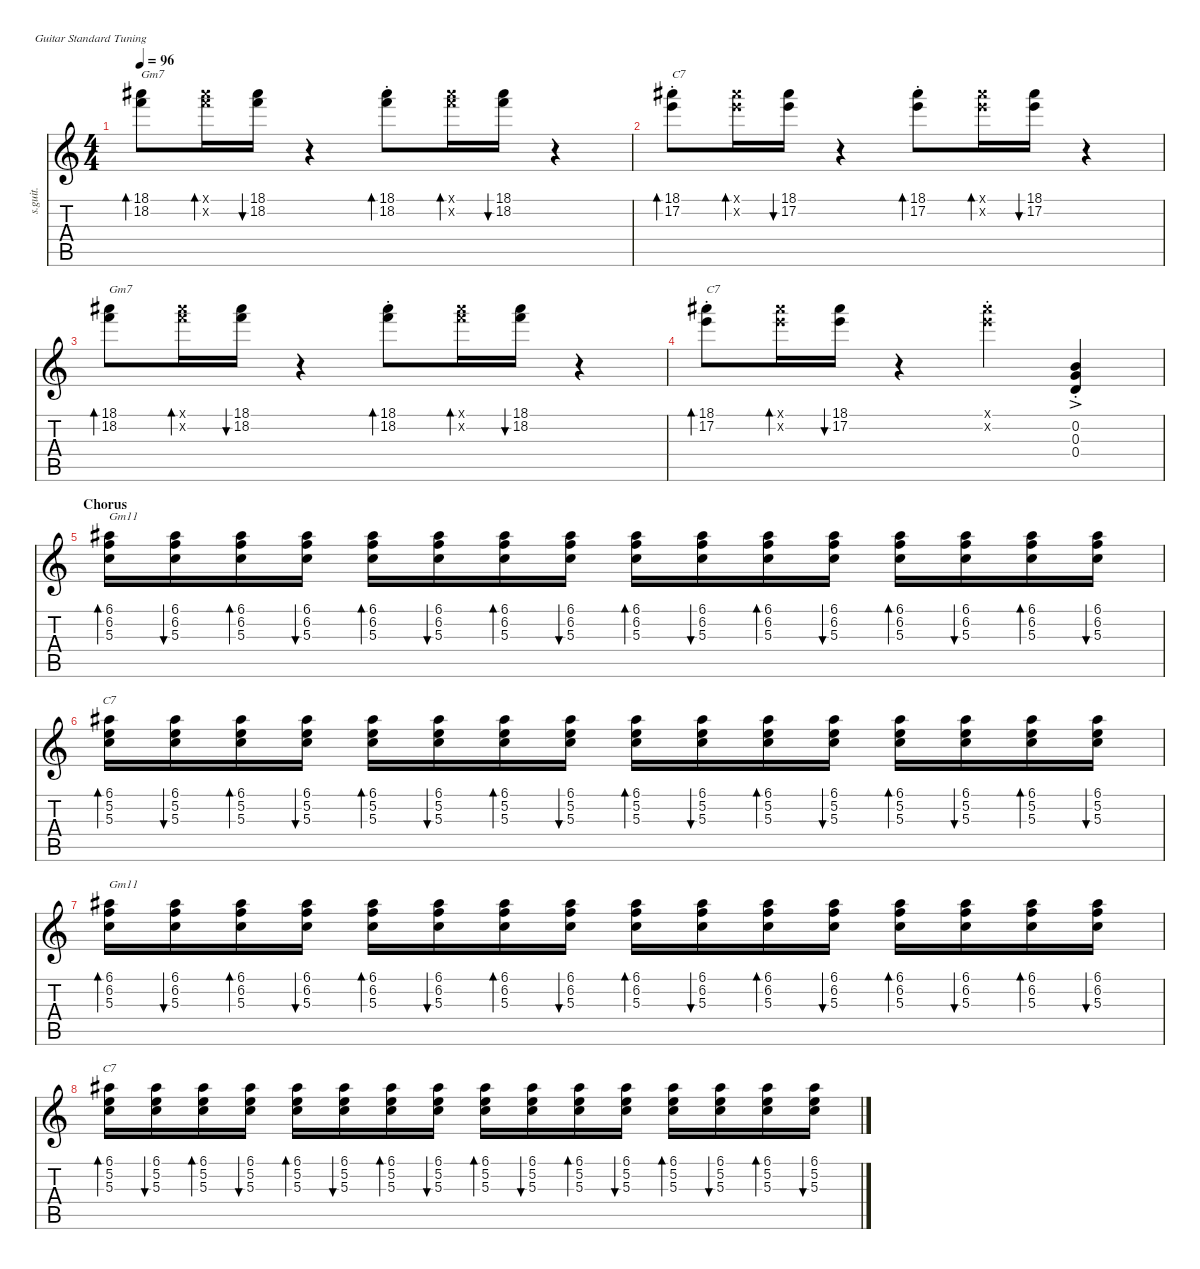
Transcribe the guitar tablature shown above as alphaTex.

\defaultSystemsLayout 4
\hideDynamics
\bracketExtendMode nobrackets
\track ("Dave Navarro (Rhythm)" "s.guit.") {instrument electricguitarclean}
\staff {score tabs}
\tuning (E4 B3 G3 D3 A2 E2)
\chord ("C7" 3 1 2 2 0 x) {showdiagram false}
\ts (4 4)
\tempo 96
\clef g2
\ks c
(18.1{acc #} 18.2).8{bd 30 txt "Gm7" dy f} (18.1{x acc #} 18.2{x}).16{bd 30} (18.1{acc #} 18.2).16{bu 30} r.4 (18.1{st acc #} 18.2{st}).8{bd 30} (18.1{x acc #} 18.2{x}).16{bd 30} (18.1{acc #} 18.2).16{bu 30} r.4 |
(18.1{st acc #} 17.2{st}).8{bd 30 txt "C7"} (18.1{x acc #} 17.2{x}).16{bd 30} (18.1{acc #} 17.2).16{bu 30} r.4 (18.1{st acc #} 17.2{st}).8{bd 30} (18.1{x acc #} 17.2{x}).16{bd 30} (18.1{acc #} 17.2).16{bu 30} r.4 |
(18.1{acc #} 18.2).8{bd 30 txt "Gm7"} (18.1{x acc #} 18.2{x}).16{bd 30} (18.1{acc #} 18.2).16{bu 30} r.4 (18.1{st acc #} 18.2{st}).8{bd 30} (18.1{x acc #} 18.2{x}).16{bd 30} (18.1{acc #} 18.2).16{bu 30} r.4 |
(18.1{st acc #} 17.2{st}).8{bd 30 txt "C7"} (18.1{x acc #} 17.2{x}).16{bd 30} (18.1{acc #} 17.2).16{bu 30} r.4 (18.1{st x acc #} 17.2{st x}).4 (0.2{ac st} 0.3{ac st} 0.4{ac st}).4 |
\section ("" "Chorus")
(6.1{acc #} 6.2 5.3).16{bd 30 txt "Gm11"} (6.1{acc #} 6.2 5.3).16{bu 30} (6.1{acc #} 6.2 5.3).16{bd 30} (6.1{acc #} 6.2 5.3).16{bu 30} (6.1{acc #} 6.2 5.3).16{bd 30} (6.1{acc #} 6.2 5.3).16{bu 30} (6.1{acc #} 6.2 5.3).16{bd 30} (6.1{acc #} 6.2 5.3).16{bu 30} (6.1{acc #} 6.2 5.3).16{bd 30} (6.1{acc #} 6.2 5.3).16{bu 30} (6.1{acc #} 6.2 5.3).16{bd 30} (6.1{acc #} 6.2 5.3).16{bu 30} (6.1{acc #} 6.2 5.3).16{bd 30} (6.1{acc #} 6.2 5.3).16{bu 30} (6.1{acc #} 6.2 5.3).16{bd 30} (6.1{acc #} 6.2 5.3).16{bu 30} |
(6.1{acc #} 5.2 5.3).16{bd 30 ch "C7"} (6.1{acc #} 5.2 5.3).16{bu 30} (6.1{acc #} 5.2 5.3).16{bd 30} (6.1{acc #} 5.2 5.3).16{bu 30} (6.1{acc #} 5.2 5.3).16{bd 30} (6.1{acc #} 5.2 5.3).16{bu 30} (6.1{acc #} 5.2 5.3).16{bd 30} (6.1{acc #} 5.2 5.3).16{bu 30} (6.1{acc #} 5.2 5.3).16{bd 30} (6.1{acc #} 5.2 5.3).16{bu 30} (6.1{acc #} 5.2 5.3).16{bd 30} (6.1{acc #} 5.2 5.3).16{bu 30} (6.1{acc #} 5.2 5.3).16{bd 30} (6.1{acc #} 5.2 5.3).16{bu 30} (6.1{acc #} 5.2 5.3).16{bd 30} (6.1{acc #} 5.2 5.3).16{bu 30} |
(6.1{acc #} 6.2 5.3).16{bd 30 txt "Gm11"} (6.1{acc #} 6.2 5.3).16{bu 30} (6.1{acc #} 6.2 5.3).16{bd 30} (6.1{acc #} 6.2 5.3).16{bu 30} (6.1{acc #} 6.2 5.3).16{bd 30} (6.1{acc #} 6.2 5.3).16{bu 30} (6.1{acc #} 6.2 5.3).16{bd 30} (6.1{acc #} 6.2 5.3).16{bu 30} (6.1{acc #} 6.2 5.3).16{bd 30} (6.1{acc #} 6.2 5.3).16{bu 30} (6.1{acc #} 6.2 5.3).16{bd 30} (6.1{acc #} 6.2 5.3).16{bu 30} (6.1{acc #} 6.2 5.3).16{bd 30} (6.1{acc #} 6.2 5.3).16{bu 30} (6.1{acc #} 6.2 5.3).16{bd 30} (6.1{acc #} 6.2 5.3).16{bu 30} |
(6.1{acc #} 5.2 5.3).16{bd 30 ch "C7"} (6.1{acc #} 5.2 5.3).16{bu 30} (6.1{acc #} 5.2 5.3).16{bd 30} (6.1{acc #} 5.2 5.3).16{bu 30} (6.1{acc #} 5.2 5.3).16{bd 30} (6.1{acc #} 5.2 5.3).16{bu 30} (6.1{acc #} 5.2 5.3).16{bd 30} (6.1{acc #} 5.2 5.3).16{bu 30} (6.1{acc #} 5.2 5.3).16{bd 30} (6.1{acc #} 5.2 5.3).16{bu 30} (6.1{acc #} 5.2 5.3).16{bd 30} (6.1{acc #} 5.2 5.3).16{bu 30} (6.1{acc #} 5.2 5.3).16{bd 30} (6.1{acc #} 5.2 5.3).16{bu 30} (6.1{acc #} 5.2 5.3).16{bd 30} (6.1{acc #} 5.2 5.3).16{bu 30}
